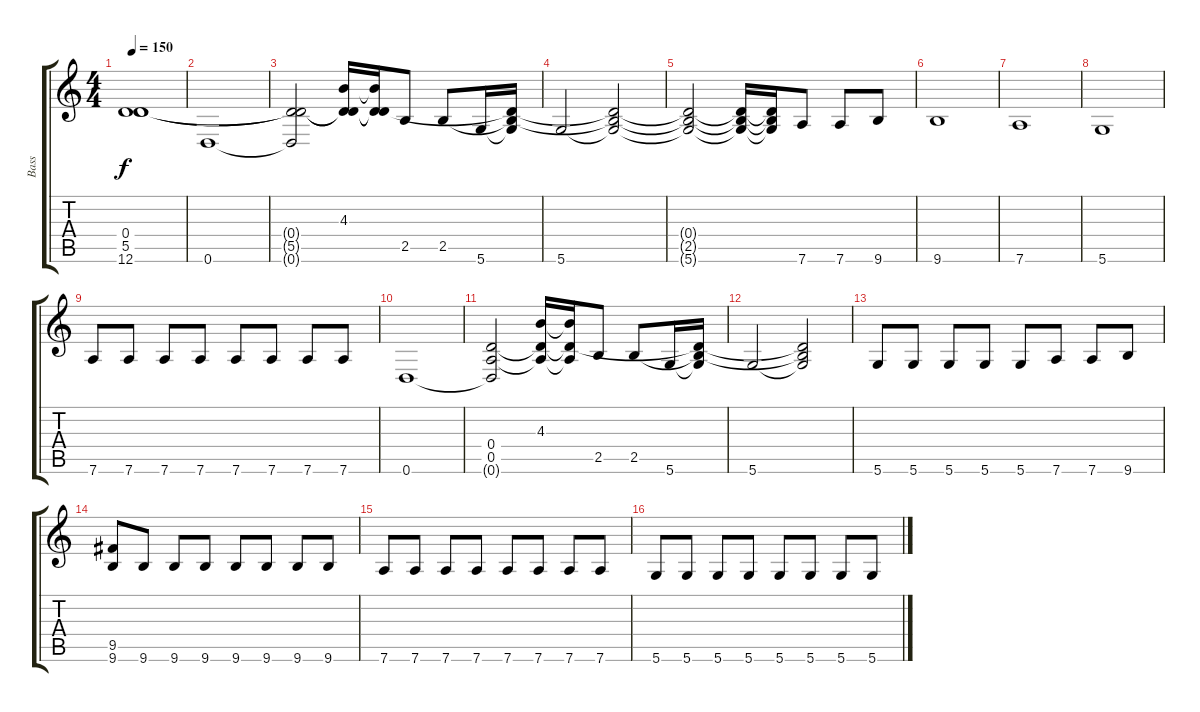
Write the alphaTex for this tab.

\track ("Bass" "Bass") {instrument electricbasspick}
\staff {score tabs}
\tuning (E4 B3 G3 D3 A2 D2) {hide}
\ts (4 4)
\tempo 150
\clef g2
\ks c
(0.4 5.5{t} 12.6{t}).1{dy f} |
0.6.1 |
(0.4{t} 5.5{t} 0.6{t}).2 (4.3 0.4{t} 5.5{t}).16 (4.3{t} 0.4{t} 5.5{t}).16 2.5.8 2.5.8 5.6.16 (0.4{t} 2.5{t} 5.6{t}).16 |
5.6.2 (0.4{t} 2.5{t} 5.6{t}).2 |
(0.4{t} 2.5{t} 5.6{t}).2 (0.4{t} 2.5{t} 5.6{t}).16 (0.4{t} 2.5{t} 5.6{t}).16 7.6.8 7.6.8 9.6.8 |
9.6.1 |
7.6.1 |
5.6.1 |
7.6.8 7.6.8 7.6.8 7.6.8 7.6.8 7.6.8 7.6.8 7.6.8 |
0.6.1 |
(0.4 0.5 0.6{t}).2 (4.3 0.4{t} 0.5{t}).16 (4.3{t} 0.4{t} 0.5{t}).16 2.5.8 2.5.8 5.6.16 (0.4{t} 2.5{t} 5.6{t}).16 |
5.6.2 (0.4{t} 2.5{t} 5.6{t}).2 |
5.6.8 5.6.8 5.6.8 5.6.8 5.6.8 7.6.8 7.6.8 9.6.8 |
(9.5 9.6).8 9.6.8 9.6.8 9.6.8 9.6.8 9.6.8 9.6.8 9.6.8 |
7.6.8 7.6.8 7.6.8 7.6.8 7.6.8 7.6.8 7.6.8 7.6.8 |
5.6.8 5.6.8 5.6.8 5.6.8 5.6.8 5.6.8 5.6.8 5.6.8
